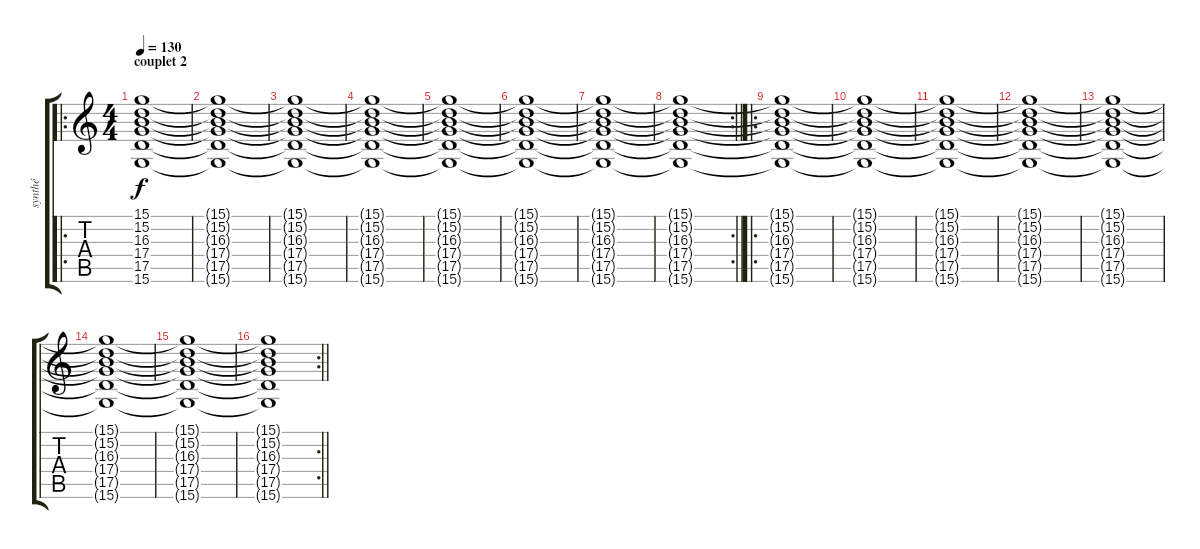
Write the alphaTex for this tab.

\track ("synthé" "synthé") {instrument tremolostrings}
\staff {score tabs}
\tuning (E4 B3 G3 D3 A2 E2) {hide}
\ro
\ts (4 4)
\section ("" "couplet 2")
\tempo 130
\clef g2
\ks c
(15.1 15.2 16.3 17.4 17.5 15.6).1{dy f volume 5} |
(15.1{t} 15.2{t} 16.3{t} 17.4{t} 17.5{t} 15.6{t}).1 |
(15.1{t} 15.2{t} 16.3{t} 17.4{t} 17.5{t} 15.6{t}).1 |
(15.1{t} 15.2{t} 16.3{t} 17.4{t} 17.5{t} 15.6{t}).1 |
(15.1{t} 15.2{t} 16.3{t} 17.4{t} 17.5{t} 15.6{t}).1 |
(15.1{t} 15.2{t} 16.3{t} 17.4{t} 17.5{t} 15.6{t}).1 |
(15.1{t} 15.2{t} 16.3{t} 17.4{t} 17.5{t} 15.6{t}).1 |
\rc 2
\barLineRight lightlight
(15.1{t} 15.2{t} 16.3{t} 17.4{t} 17.5{t} 15.6{t}).1 |
\ro
(15.1{t} 15.2{t} 16.3{t} 17.4{t} 17.5{t} 15.6{t}).1{volume 8} |
(15.1{t} 15.2{t} 16.3{t} 17.4{t} 17.5{t} 15.6{t}).1 |
(15.1{t} 15.2{t} 16.3{t} 17.4{t} 17.5{t} 15.6{t}).1 |
(15.1{t} 15.2{t} 16.3{t} 17.4{t} 17.5{t} 15.6{t}).1 |
(15.1{t} 15.2{t} 16.3{t} 17.4{t} 17.5{t} 15.6{t}).1 |
(15.1{t} 15.2{t} 16.3{t} 17.4{t} 17.5{t} 15.6{t}).1 |
(15.1{t} 15.2{t} 16.3{t} 17.4{t} 17.5{t} 15.6{t}).1 |
\rc 2
\barLineRight lightlight
(15.1{t} 15.2{t} 16.3{t} 17.4{t} 17.5{t} 15.6{t}).1
